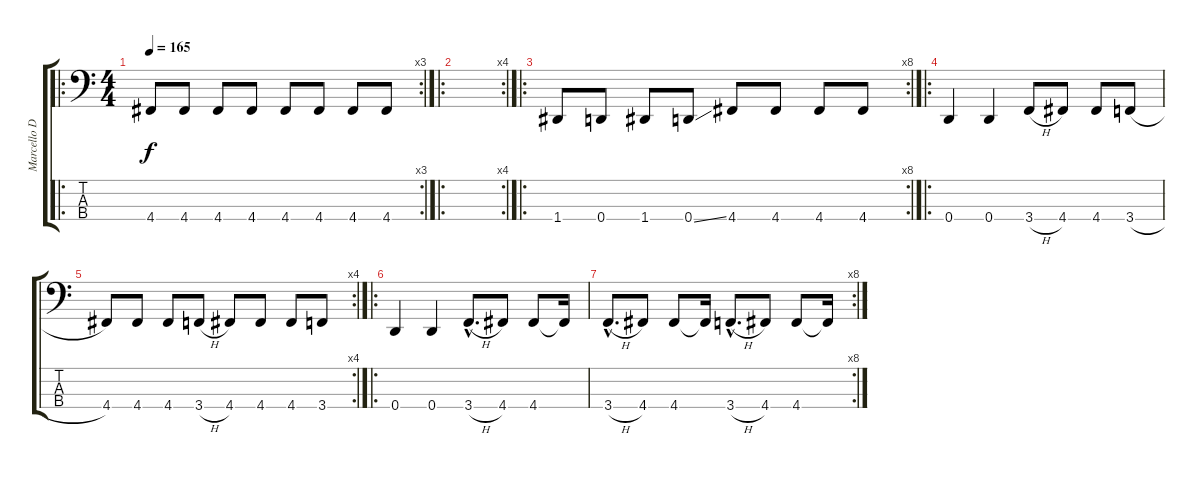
\track ("Marcello D. Rapp (Bajo)" "Marcello D") {instrument slapbass1}
\staff {score tabs}
\tuning (G2 D2 A1 D1) {hide}
\ro
\rc 3
\ts (4 4)
\tempo 165
\clef f4
\ks c
4.4.8{dy f} 4.4.8 4.4.8 4.4.8 4.4.8 4.4.8 4.4.8 4.4.8 |
\ro
\rc 4
|
\ro
\rc 8
1.4.8 0.4.8 1.4.8 0.4{ss}.8 4.4.8 4.4.8 4.4.8 4.4.8 |
\ro
0.4.4{instrument electricbassfinger} 0.4.4 3.4{h}.8 4.4.8 4.4.8 3.4{h}.8 |
\rc 4
4.4.8 4.4.8 4.4.8 3.4{h}.8 4.4.8 4.4.8 4.4.8 3.4.8 |
\ro
0.4.4 0.4.4 3.4{h hac}.8{d} 4.4.8 4.4.8 4.4{t}.16 |
\rc 8
3.4{h hac}.8{d} 4.4.8 4.4.8 4.4{t}.16 3.4{h hac}.8{d} 4.4.8 4.4.8 4.4{t}.16
